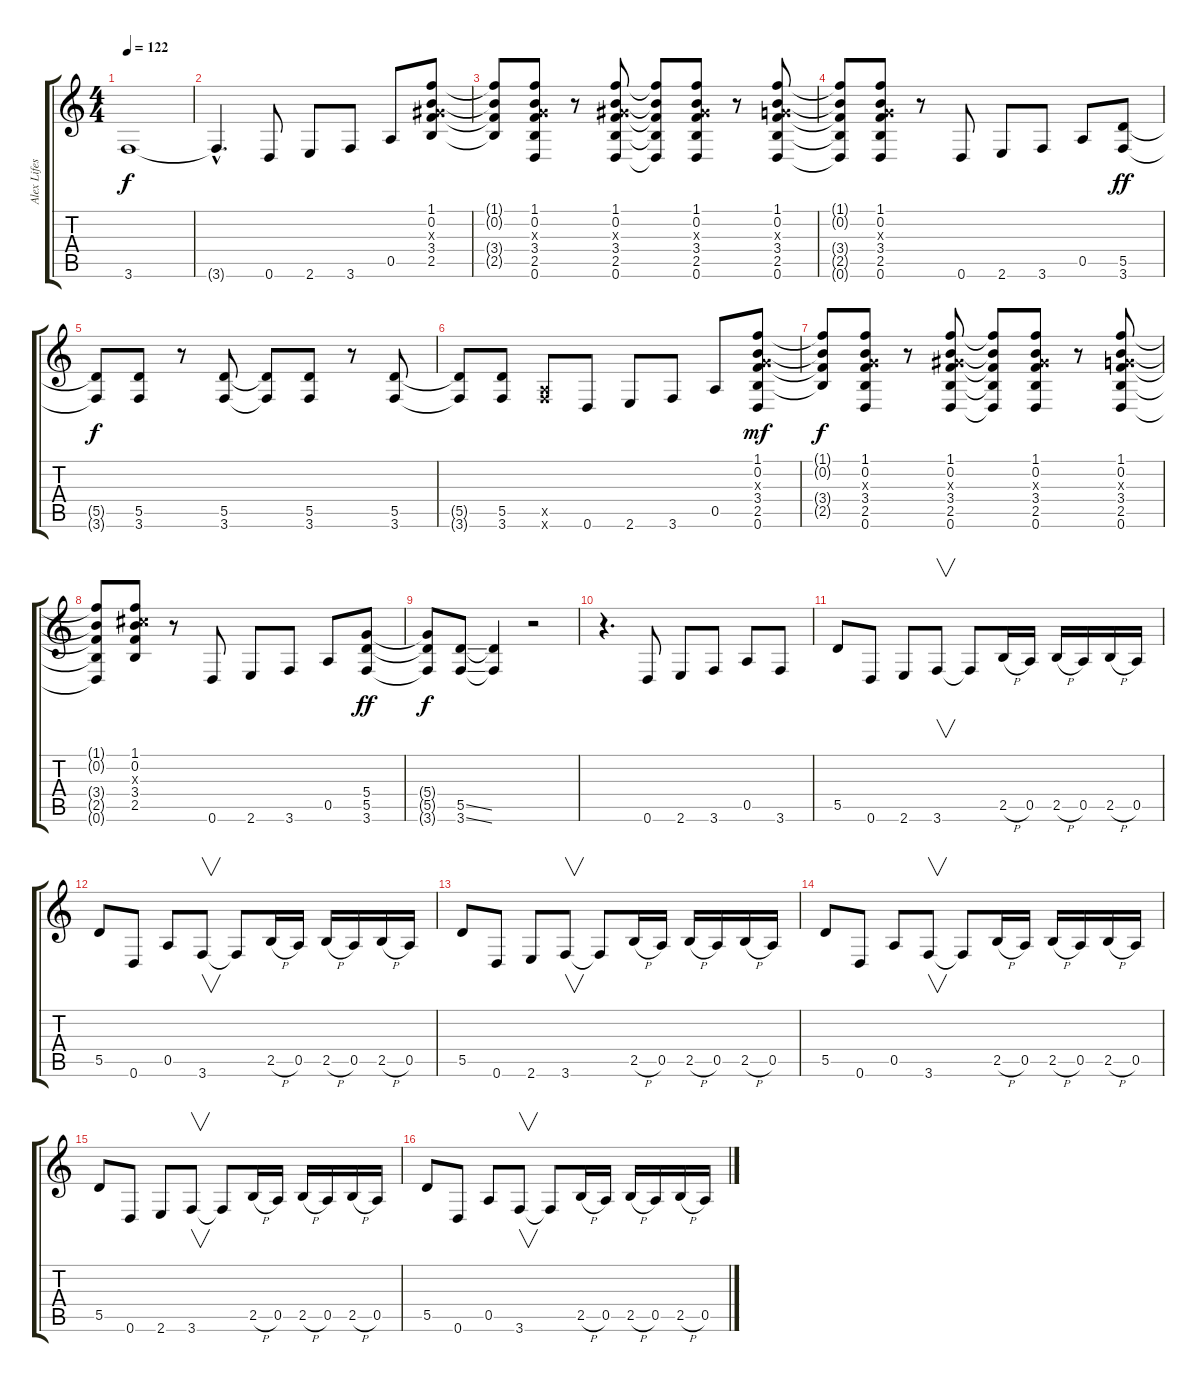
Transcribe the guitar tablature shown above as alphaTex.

\track ("Alex Lifeson" "Alex Lifes") {instrument distortionguitar}
\staff {score tabs}
\tuning (E4 B3 G3 D3 A2 D2) {hide}
\ts (4 4)
\tempo 122
\clef g2
\ks c
3.6{t}.1{dy f} |
3.6{hac t}.4{d} 0.6.8 2.6.8 3.6.8 0.5.8 (1.1 0.2 1.3{x} 3.4 2.5).8 |
(1.1{t} 0.2{t} 3.4{t} 2.5{t}).8 (1.1 0.2 0.3{x} 3.4 2.5 0.6).8 r.8 (1.1 0.2 1.3{x} 3.4 2.5 0.6).8 (1.1{t} 0.2{t} 3.4{t} 2.5{t} 0.6{t}).8 (1.1 0.2 1.3{x} 3.4 2.5 0.6).8 r.8 (1.1 0.2 0.3{x} 3.4 2.5 0.6).8 |
(1.1{t} 0.2{t} 3.4{t} 2.5{t} 0.6{t}).8 (1.1 0.2 0.3{x} 3.4 2.5 0.6).8 r.8 0.6.8 2.6.8 3.6.8 0.5.8 (5.5 3.6).8{dy ff} |
(5.5{t} 3.6{t}).8{dy f} (5.5 3.6).8 r.8 (5.5 3.6).8 (5.5{t} 3.6{t}).8 (5.5 3.6).8 r.8 (5.5 3.6).8 |
(5.5{t} 3.6{t}).8 (5.5 3.6).8 (0.5{x} 3.6{x}).8 0.6.8 2.6.8 3.6.8 0.5.8 (1.1 0.2 0.3{x} 3.4 2.5 0.6).8{dy mf} |
(1.1{t} 0.2{t} 3.4{t} 2.5{t}).8{dy f} (1.1 0.2 0.3{x} 3.4 2.5 0.6).8 r.8 (1.1 0.2 1.3{x} 3.4 2.5 0.6).8 (1.1{t} 0.2{t} 3.4{t} 2.5{t} 0.6{t}).8 (1.1 0.2 1.3{x} 3.4 2.5 0.6).8 r.8 (1.1 0.2 0.3{x} 3.4 2.5 0.6).8 |
(1.1{t} 0.2{t} 3.4{t} 2.5{t} 0.6{t}).8 (1.1 0.2 6.3{x} 3.4 2.5).8 r.8 0.6.8 2.6.8 3.6.8 0.5.8 (5.4 5.5 3.6).8{dy ff} |
(5.4{t} 5.5{t} 3.6{t}).8{dy f} (5.5{ss} 3.6{ss}).8 (5.5{t} 3.6{t}).4 r.2 |
r.4{d} 0.6.8 2.6.8 3.6.8 0.5.8 3.6.8 |
5.5.8 0.6.8 2.6.8 3.6.8{v} 3.6{t}.8 2.5{h}.16 0.5.16 2.5{h}.16 0.5.16 2.5{h}.16 0.5.16 |
5.5.8 0.6.8 0.5.8 3.6.8{v} 3.6{t}.8 2.5{h}.16 0.5.16 2.5{h}.16 0.5.16 2.5{h}.16 0.5.16 |
5.5.8 0.6.8 2.6.8 3.6.8{v} 3.6{t}.8 2.5{h}.16 0.5.16 2.5{h}.16 0.5.16 2.5{h}.16 0.5.16 |
5.5.8 0.6.8 0.5.8 3.6.8{v} 3.6{t}.8 2.5{h}.16 0.5.16 2.5{h}.16 0.5.16 2.5{h}.16 0.5.16 |
5.5.8 0.6.8 2.6.8 3.6.8{v} 3.6{t}.8 2.5{h}.16 0.5.16 2.5{h}.16 0.5.16 2.5{h}.16 0.5.16 |
5.5.8 0.6.8 0.5.8 3.6.8{v} 3.6{t}.8 2.5{h}.16 0.5.16 2.5{h}.16 0.5.16 2.5{h}.16 0.5.16
